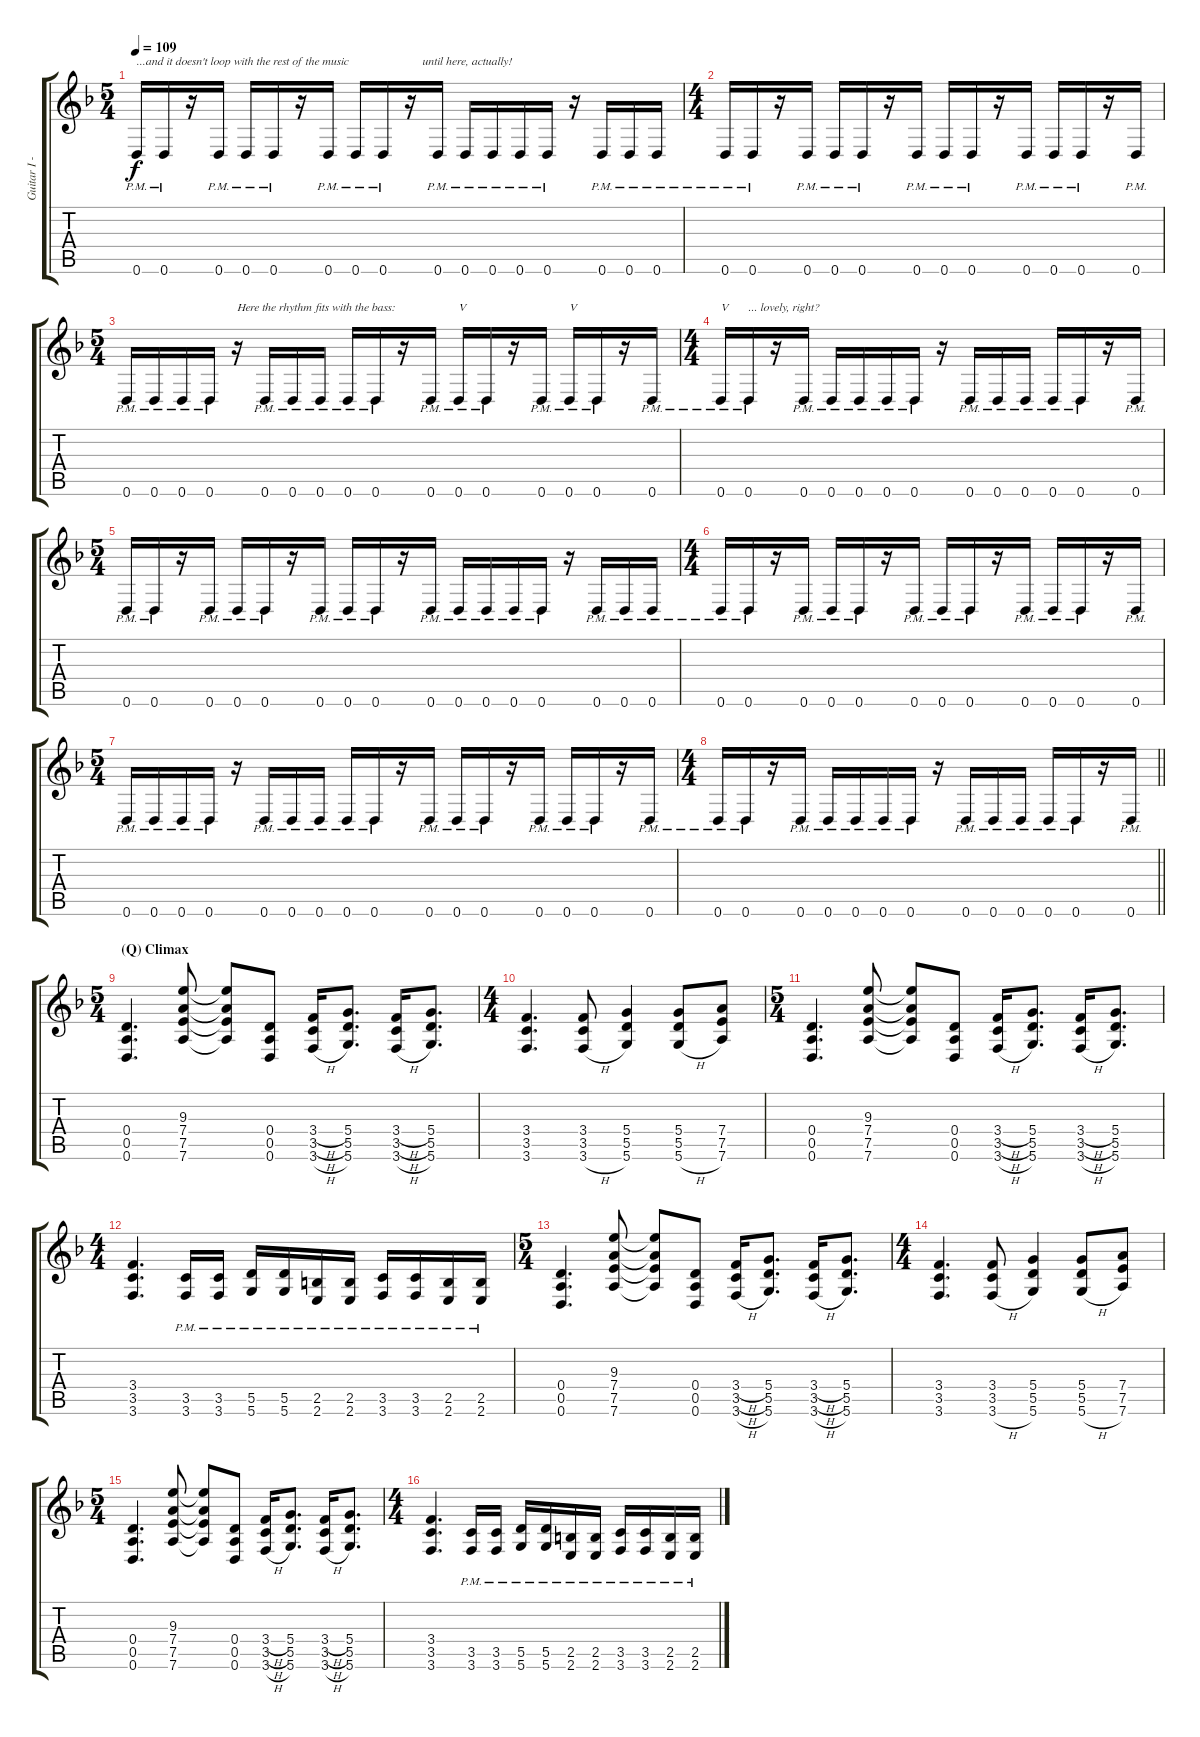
\track ("Guitar I - Adam" "Guitar I -") {instrument distortionguitar}
\staff {score tabs}
\tuning (E4 B3 G3 D3 A2 D2) {hide}
\ts (5 4)
\tempo 109
\clef g2
\ks dminor
0.6{pm}.16{txt "...and it doesn't loop with the rest of the music" dy f} 0.6{pm}.16 r.16 0.6{pm}.16 0.6{pm}.16 0.6{pm}.16 r.16 0.6{pm}.16 0.6{pm}.16 0.6{pm}.16 r.16{txt "    until here, actually!"} 0.6{pm}.16 0.6{pm}.16 0.6{pm}.16 0.6{pm}.16 0.6{pm}.16 r.16 0.6{pm}.16 0.6{pm}.16 0.6{pm}.16 |
\ts (4 4)
0.6{pm}.16 0.6{pm}.16 r.16 0.6{pm}.16 0.6{pm}.16 0.6{pm}.16 r.16 0.6{pm}.16 0.6{pm}.16 0.6{pm}.16 r.16 0.6{pm}.16 0.6{pm}.16 0.6{pm}.16 r.16 0.6{pm}.16 |
\ts (5 4)
0.6{pm}.16 0.6{pm}.16 0.6{pm}.16 0.6{pm}.16 r.16{txt "Here the rhythm fits with the bass:"} 0.6{pm}.16 0.6{pm}.16 0.6{pm}.16 0.6{pm}.16 0.6{pm}.16 r.16 0.6{pm}.16 0.6{pm}.16{txt "V"} 0.6{pm}.16 r.16 0.6{pm}.16 0.6{pm}.16{txt "V"} 0.6{pm}.16 r.16 0.6{pm}.16 |
\ts (4 4)
0.6{pm}.16{txt "V"} 0.6{pm}.16{txt "... lovely, right?"} r.16 0.6{pm}.16 0.6{pm}.16 0.6{pm}.16 0.6{pm}.16 0.6{pm}.16 r.16 0.6{pm}.16 0.6{pm}.16 0.6{pm}.16 0.6{pm}.16 0.6{pm}.16 r.16 0.6{pm}.16 |
\ts (5 4)
0.6{pm}.16 0.6{pm}.16 r.16 0.6{pm}.16 0.6{pm}.16 0.6{pm}.16 r.16 0.6{pm}.16 0.6{pm}.16 0.6{pm}.16 r.16 0.6{pm}.16 0.6{pm}.16 0.6{pm}.16 0.6{pm}.16 0.6{pm}.16 r.16 0.6{pm}.16 0.6{pm}.16 0.6{pm}.16 |
\ts (4 4)
0.6{pm}.16 0.6{pm}.16 r.16 0.6{pm}.16 0.6{pm}.16 0.6{pm}.16 r.16 0.6{pm}.16 0.6{pm}.16 0.6{pm}.16 r.16 0.6{pm}.16 0.6{pm}.16 0.6{pm}.16 r.16 0.6{pm}.16 |
\ts (5 4)
0.6{pm}.16 0.6{pm}.16 0.6{pm}.16 0.6{pm}.16 r.16 0.6{pm}.16 0.6{pm}.16 0.6{pm}.16 0.6{pm}.16 0.6{pm}.16 r.16 0.6{pm}.16 0.6{pm}.16 0.6{pm}.16 r.16 0.6{pm}.16 0.6{pm}.16 0.6{pm}.16 r.16 0.6{pm}.16 |
\ts (4 4)
\barLineRight lightlight
0.6{pm}.16 0.6{pm}.16 r.16 0.6{pm}.16 0.6{pm}.16 0.6{pm}.16 0.6{pm}.16 0.6{pm}.16 r.16 0.6{pm}.16 0.6{pm}.16 0.6{pm}.16 0.6{pm}.16 0.6{pm}.16 r.16 0.6{pm}.16 |
\ts (5 4)
\section ("" "(Q) Climax")
(0.4 0.5 0.6).4{d} (9.3 7.4 7.5 7.6).8 (9.3{t} 7.4{t} 7.5{t} 7.6{t}).8 (0.4 0.5 0.6).8 (3.4{h} 3.5{h} 3.6{h}).16 (5.4 5.5 5.6).8{d} (3.4{h} 3.5{h} 3.6{h}).16 (5.4 5.5 5.6).8{d} |
\ts (4 4)
(3.4 3.5 3.6).4{d} (3.4 3.5 3.6{h}).8 (5.4 5.5 5.6).4 (5.4 5.5 5.6{h}).8 (7.4 7.5 7.6).8 |
\ts (5 4)
(0.4 0.5 0.6).4{d} (9.3 7.4 7.5 7.6).8{beam split} (9.3{t} 7.4{t} 7.5{t} 7.6{t}).8 (0.4 0.5 0.6).8 (3.4{h} 3.5{h} 3.6{h}).16 (5.4 5.5 5.6).8{d} (3.4{h} 3.5{h} 3.6{h}).16 (5.4 5.5 5.6).8{d} |
\ts (4 4)
(3.4 3.5 3.6).4{d} (3.5{pm} 3.6{pm}).16 (3.5{pm} 3.6{pm}).16 (5.5{pm} 5.6{pm}).16 (5.5{pm} 5.6{pm}).16 (2.5{pm} 2.6{pm}).16 (2.5{pm} 2.6{pm}).16 (3.5{pm} 3.6{pm}).16 (3.5{pm} 3.6{pm}).16 (2.5{pm} 2.6{pm}).16 (2.5{pm} 2.6{pm}).16 |
\ts (5 4)
(0.4 0.5 0.6).4{d} (9.3 7.4 7.5 7.6).8{beam split} (9.3{t} 7.4{t} 7.5{t} 7.6{t}).8 (0.4 0.5 0.6).8 (3.4{h} 3.5{h} 3.6{h}).16 (5.4 5.5 5.6).8{d} (3.4{h} 3.5{h} 3.6{h}).16 (5.4 5.5 5.6).8{d} |
\ts (4 4)
(3.4 3.5 3.6).4{d} (3.4 3.5 3.6{h}).8 (5.4 5.5 5.6).4 (5.4 5.5 5.6{h}).8 (7.4 7.5 7.6).8 |
\ts (5 4)
(0.4 0.5 0.6).4{d} (9.3 7.4 7.5 7.6).8{beam split} (9.3{t} 7.4{t} 7.5{t} 7.6{t}).8 (0.4 0.5 0.6).8 (3.4{h} 3.5{h} 3.6{h}).16 (5.4 5.5 5.6).8{d} (3.4{h} 3.5{h} 3.6{h}).16 (5.4 5.5 5.6).8{d} |
\ts (4 4)
(3.4 3.5 3.6).4{d} (3.5{pm} 3.6{pm}).16 (3.5{pm} 3.6{pm}).16 (5.5{pm} 5.6{pm}).16 (5.5{pm} 5.6{pm}).16 (2.5{pm} 2.6{pm}).16 (2.5{pm} 2.6{pm}).16 (3.5{pm} 3.6{pm}).16 (3.5{pm} 3.6{pm}).16 (2.5{pm} 2.6{pm}).16 (2.5{pm} 2.6{pm}).16
